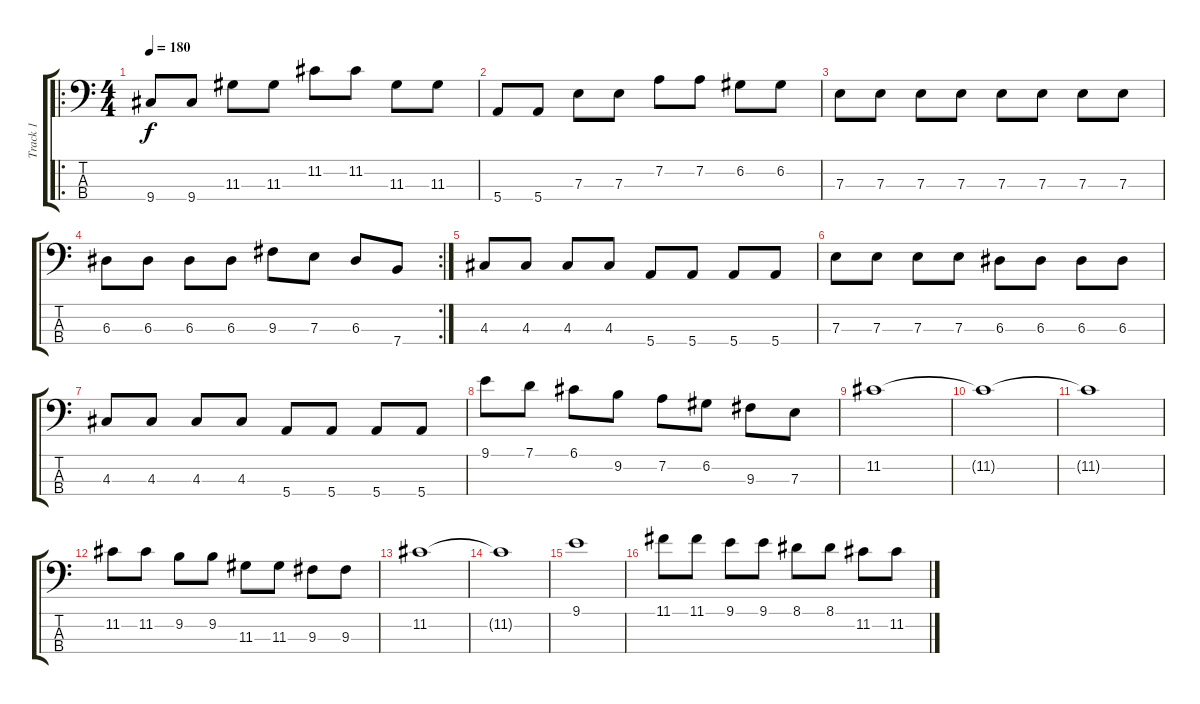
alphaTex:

\track ("Track 1" "Track 1") {instrument electricbasspick}
\staff {score tabs}
\tuning (G2 D2 A1 E1) {hide}
\ro
\ts (4 4)
\tempo 180
\clef f4
\ks c
9.4.8{dy f} 9.4.8 11.3.8 11.3.8 11.2.8 11.2.8 11.3.8 11.3.8 |
5.4.8 5.4.8 7.3.8 7.3.8 7.2.8 7.2.8 6.2.8 6.2.8 |
7.3.8 7.3.8 7.3.8 7.3.8 7.3.8 7.3.8 7.3.8 7.3.8 |
\rc 2
6.3.8 6.3.8 6.3.8 6.3.8 9.3.8 7.3.8 6.3.8 7.4.8 |
4.3.8 4.3.8 4.3.8 4.3.8 5.4.8 5.4.8 5.4.8 5.4.8 |
7.3.8 7.3.8 7.3.8 7.3.8 6.3.8 6.3.8 6.3.8 6.3.8 |
4.3.8 4.3.8 4.3.8 4.3.8 5.4.8 5.4.8 5.4.8 5.4.8 |
9.1.8 7.1.8 6.1.8 9.2.8 7.2.8 6.2.8 9.3.8 7.3.8 |
11.2.1 |
11.2{t}.1 |
11.2{t}.1 |
11.2.8 11.2.8 9.2.8 9.2.8 11.3.8 11.3.8 9.3.8 9.3.8 |
11.2.1 |
11.2{t}.1 |
9.1.1 |
11.1.8 11.1.8 9.1.8 9.1.8 8.1.8 8.1.8 11.2.8 11.2.8
